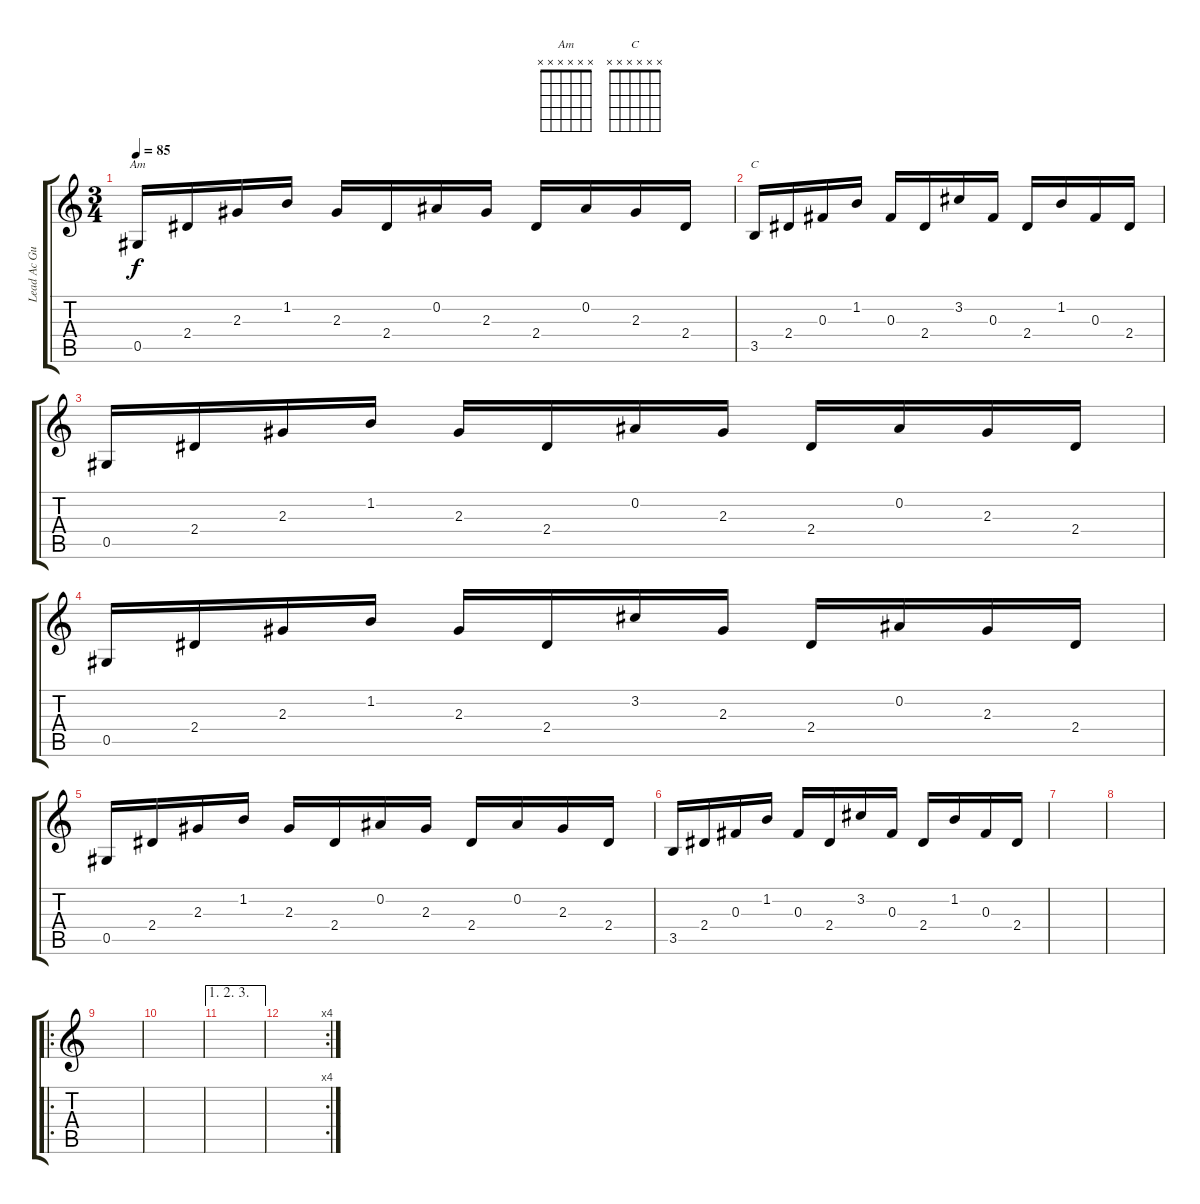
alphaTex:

\track ("Lead Ac Guitar" "Lead Ac Gu") {instrument acousticguitarsteel}
\staff {score tabs}
\tuning (Eb4 Bb3 Gb3 Db3 Ab2 Eb2) {hide}
\chord ("Am" x x x x x x) {firstfret 0}
\chord ("C" x x x x x x) {firstfret 0}
\ts (3 4)
\tempo 85
\clef g2
\ks c
0.5.16{ch "Am" dy f} 2.4.16 2.3.16 1.2.16 2.3.16 2.4.16 0.2.16 2.3.16 2.4.16 0.2.16 2.3.16 2.4.16 |
3.5.16{ch "C"} 2.4.16 0.3.16 1.2.16 0.3.16 2.4.16 3.2.16 0.3.16 2.4.16 1.2.16 0.3.16 2.4.16 |
0.5.16 2.4.16 2.3.16 1.2.16 2.3.16 2.4.16 0.2.16 2.3.16 2.4.16 0.2.16 2.3.16 2.4.16 |
0.5.16 2.4.16 2.3.16 1.2.16 2.3.16 2.4.16 3.2.16 2.3.16 2.4.16 0.2.16 2.3.16 2.4.16 |
0.5.16 2.4.16 2.3.16 1.2.16 2.3.16 2.4.16 0.2.16 2.3.16 2.4.16 0.2.16 2.3.16 2.4.16 |
3.5.16 2.4.16 0.3.16 1.2.16 0.3.16 2.4.16 3.2.16 0.3.16 2.4.16 1.2.16 0.3.16 2.4.16 |
|
|
\ro
|
|
\ae (1 2 3)
|
\rc 4
